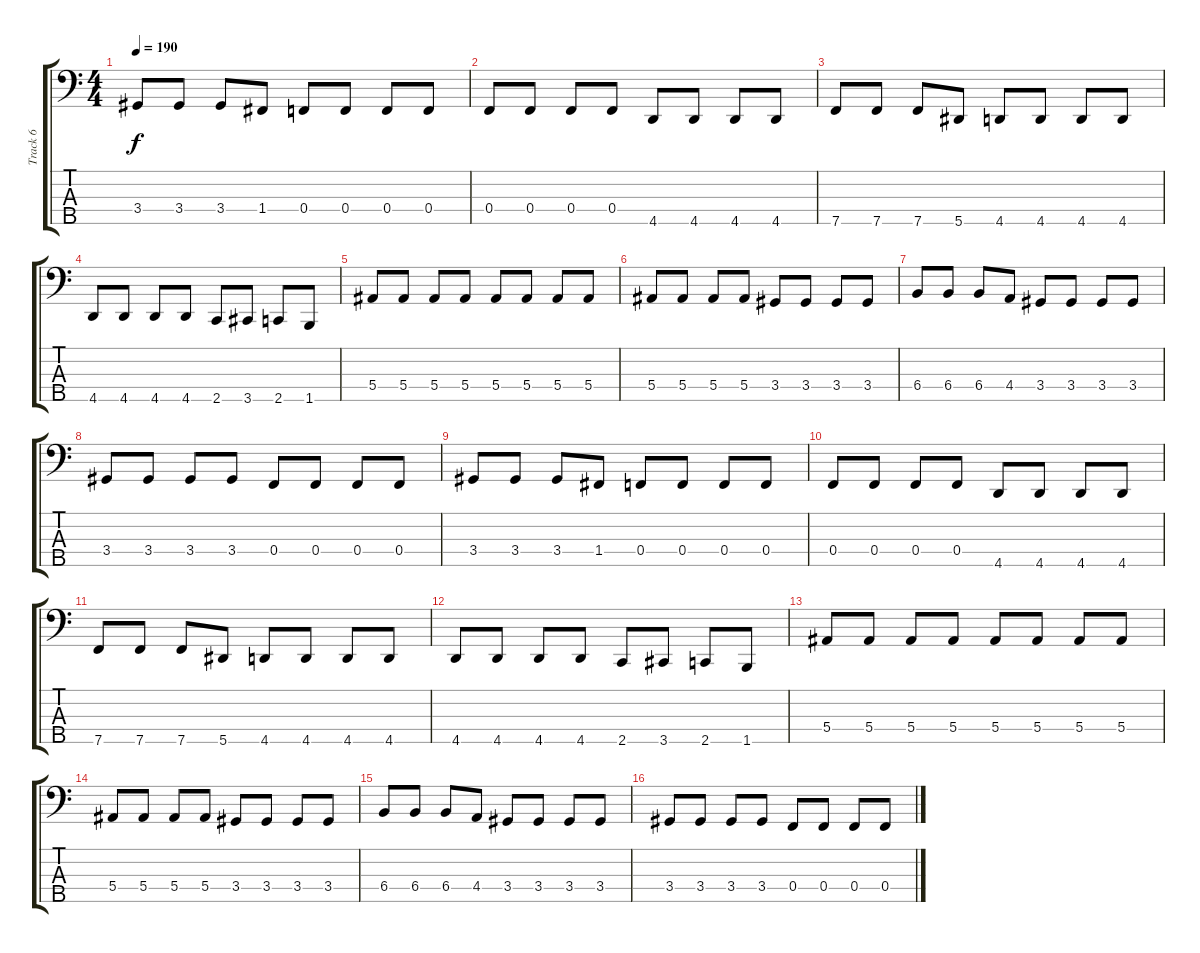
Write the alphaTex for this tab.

\track ("Track 6" "Track 6") {instrument electricbassfinger}
\staff {score tabs}
\tuning (F2 D2 Bb1 F1 Bb0) {hide}
\ts (4 4)
\tempo 190
\clef f4
\ks c
3.4.8{dy f} 3.4.8 3.4.8 1.4.8 0.4.8 0.4.8 0.4.8 0.4.8 |
0.4.8 0.4.8 0.4.8 0.4.8 4.5.8 4.5.8 4.5.8 4.5.8 |
7.5.8 7.5.8 7.5.8 5.5.8 4.5.8 4.5.8 4.5.8 4.5.8 |
4.5.8 4.5.8 4.5.8 4.5.8 2.5.8 3.5.8 2.5.8 1.5.8 |
5.4.8 5.4.8 5.4.8 5.4.8 5.4.8 5.4.8 5.4.8 5.4.8 |
5.4.8 5.4.8 5.4.8 5.4.8 3.4.8 3.4.8 3.4.8 3.4.8 |
6.4.8 6.4.8 6.4.8 4.4.8 3.4.8 3.4.8 3.4.8 3.4.8 |
3.4.8 3.4.8 3.4.8 3.4.8 0.4.8 0.4.8 0.4.8 0.4.8 |
3.4.8 3.4.8 3.4.8 1.4.8 0.4.8 0.4.8 0.4.8 0.4.8 |
0.4.8 0.4.8 0.4.8 0.4.8 4.5.8 4.5.8 4.5.8 4.5.8 |
7.5.8 7.5.8 7.5.8 5.5.8 4.5.8 4.5.8 4.5.8 4.5.8 |
4.5.8 4.5.8 4.5.8 4.5.8 2.5.8 3.5.8 2.5.8 1.5.8 |
5.4.8 5.4.8 5.4.8 5.4.8 5.4.8 5.4.8 5.4.8 5.4.8 |
5.4.8 5.4.8 5.4.8 5.4.8 3.4.8 3.4.8 3.4.8 3.4.8 |
6.4.8 6.4.8 6.4.8 4.4.8 3.4.8 3.4.8 3.4.8 3.4.8 |
3.4.8 3.4.8 3.4.8 3.4.8 0.4.8 0.4.8 0.4.8 0.4.8
